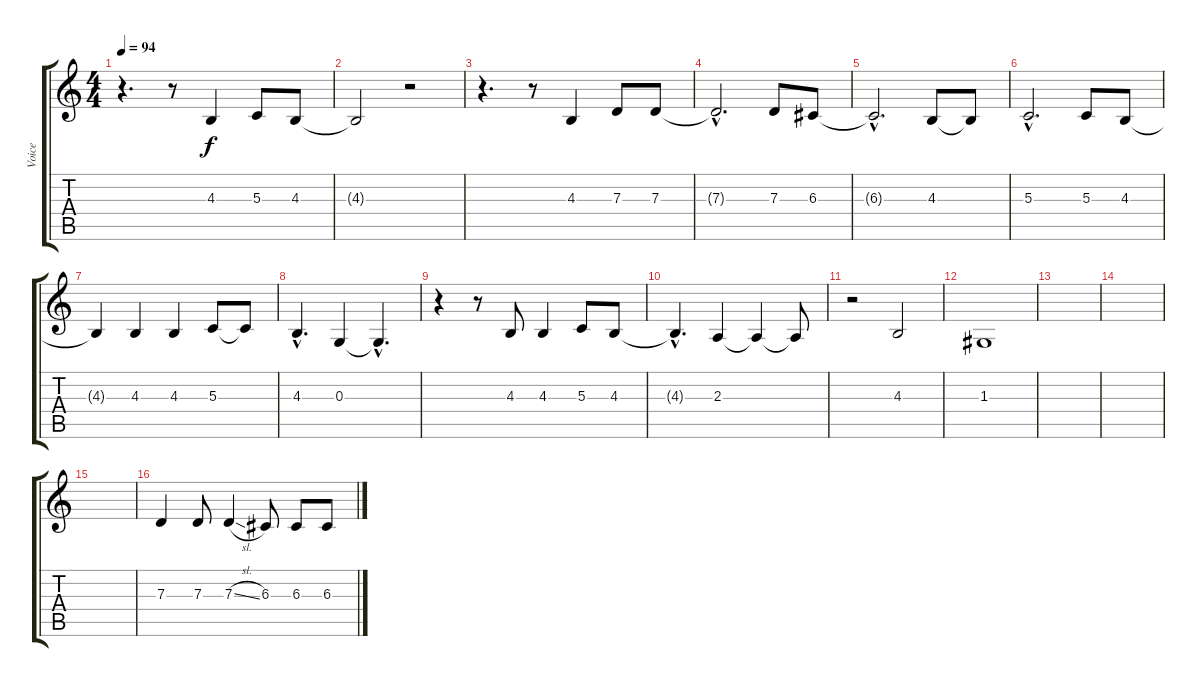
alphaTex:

\track ("Voice" "Voice") {instrument cello}
\staff {score tabs}
\tuning (E4 B3 G3 D3 A2 E2) {hide}
\ts (4 4)
\tempo 94
\clef g2
\ks c
r.4{d dy f} r.8 4.3.4 5.3.8 4.3.8 |
4.3{t}.2 r.2 |
r.4{d} r.8 4.3.4 7.3.8 7.3.8 |
7.3{hac t}.2{d} 7.3.8 6.3.8 |
6.3{hac t}.2{d} 4.3.8 4.3{t}.8 |
5.3{hac}.2{d} 5.3.8 4.3.8 |
4.3{t}.4 4.3.4 4.3.4 5.3.8 5.3{t}.8 |
4.3{hac}.4{d} 0.3.4 0.3{hac t}.4{d} |
r.4 r.8 4.3.8 4.3.4 5.3.8 4.3.8 |
4.3{hac t}.4{d} 2.3.4 2.3{t}.4 2.3{t}.8 |
r.2 4.3.2 |
1.3.1 |
|
|
|
7.3.4 7.3.8 7.3{sl}.4 6.3.8 6.3.8 6.3.8
